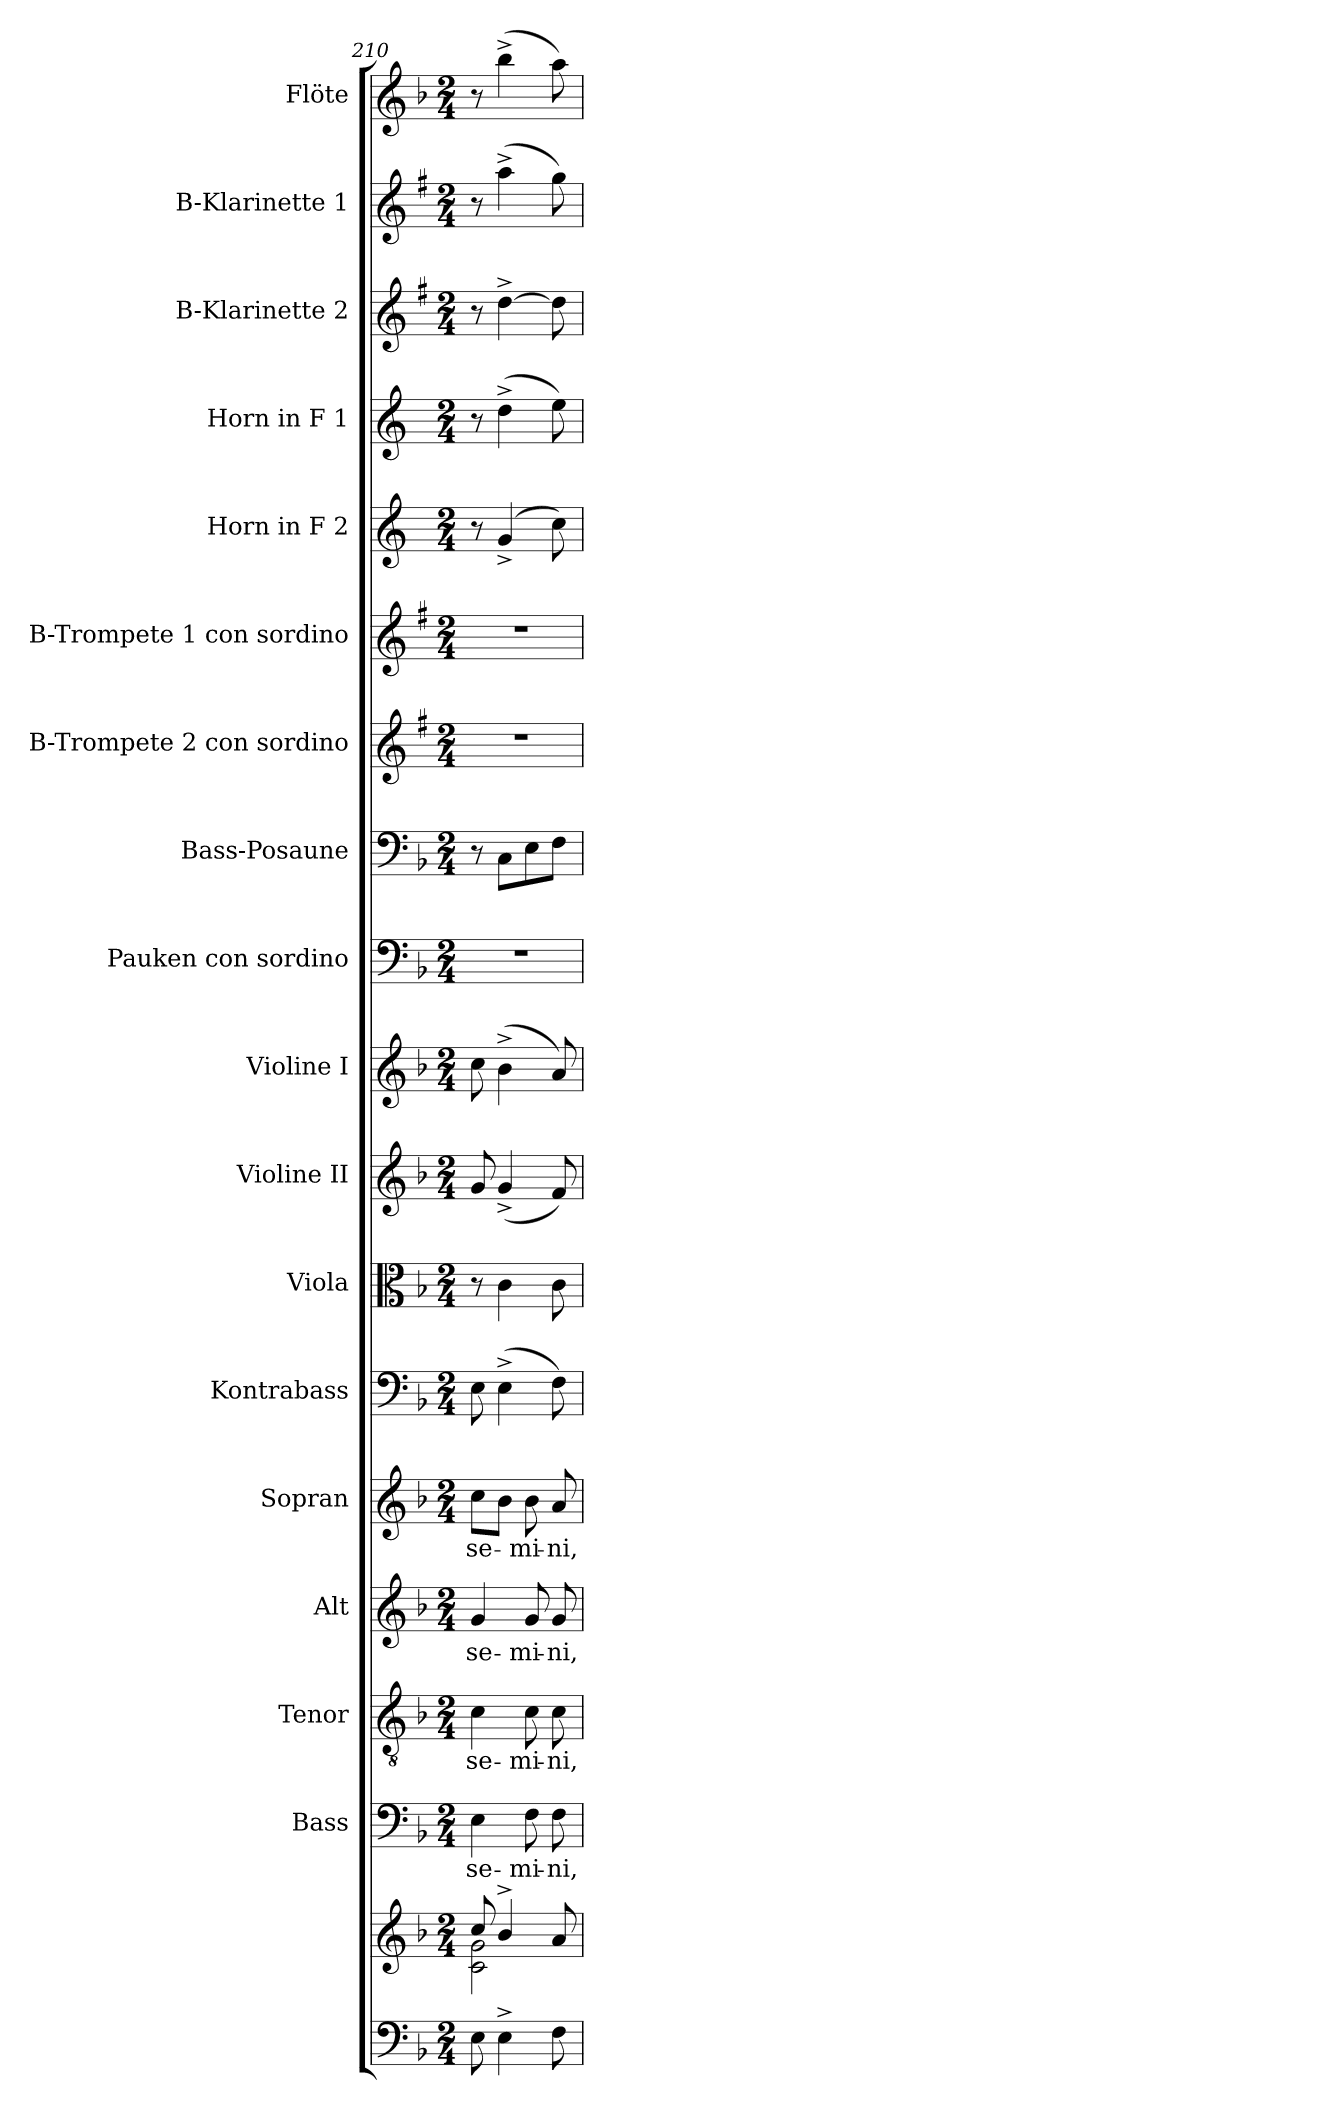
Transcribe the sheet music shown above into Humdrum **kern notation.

**kern	**kern	**kern	**text	**kern	**text	**kern	**text	**kern	**text	**kern	**kern	**kern	**kern	**kern	**kern	**kern	**kern	**kern	**kern	**kern	**kern	**kern
*part18	*part18	*part17	*part17	*part16	*part16	*part15	*part15	*part14	*part14	*part13	*part12	*part11	*part10	*part9	*part8	*part7	*part6	*part5	*part4	*part3	*part2	*part1
*staff19	*staff18	*staff17	*staff17	*staff16	*staff16	*staff15	*staff15	*staff14	*staff14	*staff13	*staff12	*staff11	*staff10	*staff9	*staff8	*staff7	*staff6	*staff5	*staff4	*staff3	*staff2	*staff1
*	*	*I"Bass	*	*I"Tenor	*	*I"Alt	*	*I"Sopran	*	*I"Kontrabass	*I"Viola	*I"Violine II	*I"Violine I	*I"Pauken con sordino	*I"Bass-Posaune	*I"B-Trompete 2 con sordino	*I"B-Trompete 1 con sordino	*I"Horn in F 2	*I"Horn in F 1	*I"B-Klarinette 2	*I"B-Klarinette 1	*I"Flöte
*	*	*I'B.	*	*I'T.	*	*I'A.	*	*I'S.	*	*I'Kb.	*I'Vla.	*I'Vl. II	*I'Vl. I	*I'Pk.	*I'B. Pos.	*I'B Trp. 2	*I'B Trp. 1	*	*	*I'B Kl. 2	*I'B Kl. 1	*I'Fl.
*clefF4	*clefG2	*clefF4	*	*clefGv2	*	*clefG2	*	*clefG2	*	*clefF4	*clefC3	*clefG2	*clefG2	*clefF4	*clefF4	*clefG2	*clefG2	*clefG2	*clefG2	*clefG2	*clefG2	*clefG2
*	*	*	*	*	*	*	*	*	*	*ITrd7c12	*	*	*	*	*	*ITrd1c2	*ITrd1c2	*ITrd4c7	*ITrd4c7	*ITrd1c2	*ITrd1c2	*
*k[b-]	*k[b-]	*k[b-]	*	*k[b-]	*	*k[b-]	*	*k[b-]	*	*k[b-]	*k[b-]	*k[b-]	*k[b-]	*k[b-]	*k[b-]	*k[b-]	*k[b-]	*k[b-]	*k[b-]	*k[b-]	*k[b-]	*k[b-]
*F:	*F:	*F:	*	*F:	*	*F:	*	*F:	*	*F:	*F:	*F:	*F:	*F:	*F:	*F:	*F:	*F:	*F:	*F:	*F:	*F:
*M2/4	*M2/4	*M2/4	*	*M2/4	*	*M2/4	*	*M2/4	*	*M2/4	*M2/4	*M2/4	*M2/4	*M2/4	*M2/4	*M2/4	*M2/4	*M2/4	*M2/4	*M2/4	*M2/4	*M2/4
=210	=210	=210	=210	=210	=210	=210	=210	=210	=210	=210	=210	=210	=210	=210	=210	=210	=210	=210	=210	=210	=210	=210
*	*^	*	*	*	*	*	*	*	*	*	*	*	*	*	*	*	*	*	*	*	*	*
!	!	!	!	!LO:LY:b	!	!LO:LY:b	!	!LO:LY:b	!	!LO:LY:b	!	!	!	!	!	!	!	!	!	!	!	!	!
8E\	8cc/	2c\ 2g\	4E\	se-	4c\	se-	4g/	se-	8cc\L	se-	8EE\	8r	8g/	8cc\	2r	8r	2r	2r	8r	8r	8r	8r	8r
4E^>\	4b-^>/	.	.	.	.	.	.	.	8b-\J	.	(>4EE^>\	4c\	(<4g^</	(>4b-^>\	.	8C\L	.	.	(4c^</	(>4g^>\	[4cc^>\	(>4gg^>\	(>4bb-^>\
!	!	!	!	!LO:LY:b	!	!LO:LY:b	!	!LO:LY:b	!	!LO:LY:b	!	!	!	!	!	!	!	!	!	!	!	!	!
.	.	.	8F\	-mi-	8c\	-mi-	8g/	-mi-	8b-\	-mi-	.	.	.	.	.	8E\	.	.	.	.	.	.	.
!	!	!	!	!LO:LY:b	!	!LO:LY:b	!	!LO:LY:b	!	!LO:LY:b	!	!	!	!	!	!	!	!	!	!	!	!	!
8F\	8a/	.	8F\	-ni,	8c\	-ni,	8g/	-ni,	8a/	-ni,	8FF\)	8c\	8f/)	8a/)	.	8F\J	.	.	8f\)	8a\)	8cc\]	8ff\)	8aa\)
*	*v	*v	*	*	*	*	*	*	*	*	*	*	*	*	*	*	*	*	*	*	*	*	*
=	=	=	=	=	=	=	=	=	=	=	=	=	=	=	=	=	=	=	=	=	=	=
*-	*-	*-	*-	*-	*-	*-	*-	*-	*-	*-	*-	*-	*-	*-	*-	*-	*-	*-	*-	*-	*-	*-
